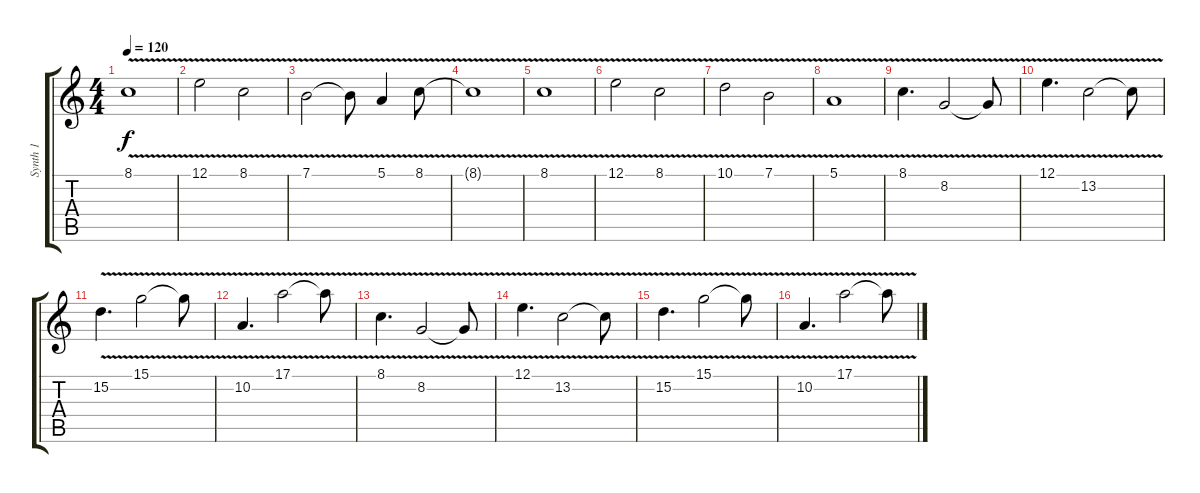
\track ("Synth 1" "Synth 1") {instrument lead8bassandlead}
\staff {score tabs}
\tuning (E4 B3 G3 D3 A2 E2) {hide}
\ts (4 4)
\tempo 120
\clef g2
\ks c
8.1{v}.1{dy f} |
12.1{v}.2 8.1{v}.2 |
7.1{v}.2 7.1{t}.8 5.1{v}.4 8.1{v}.8 |
8.1{t}.1 |
8.1{v}.1 |
12.1{v}.2 8.1{v}.2 |
10.1{v}.2 7.1{v}.2 |
5.1{v}.1 |
8.1{v}.4{d} 8.2{v}.2 8.2{t}.8 |
12.1{v}.4{d} 13.2{v}.2 13.2{t}.8 |
15.2{v}.4{d} 15.1{v}.2 15.1{t}.8 |
10.2{v}.4{d} 17.1{v}.2 17.1{t}.8 |
8.1{v}.4{d} 8.2{v}.2 8.2{t}.8 |
12.1{v}.4{d} 13.2{v}.2 13.2{t}.8 |
15.2{v}.4{d} 15.1{v}.2 15.1{t}.8 |
10.2{v}.4{d} 17.1{v}.2 17.1{t}.8
